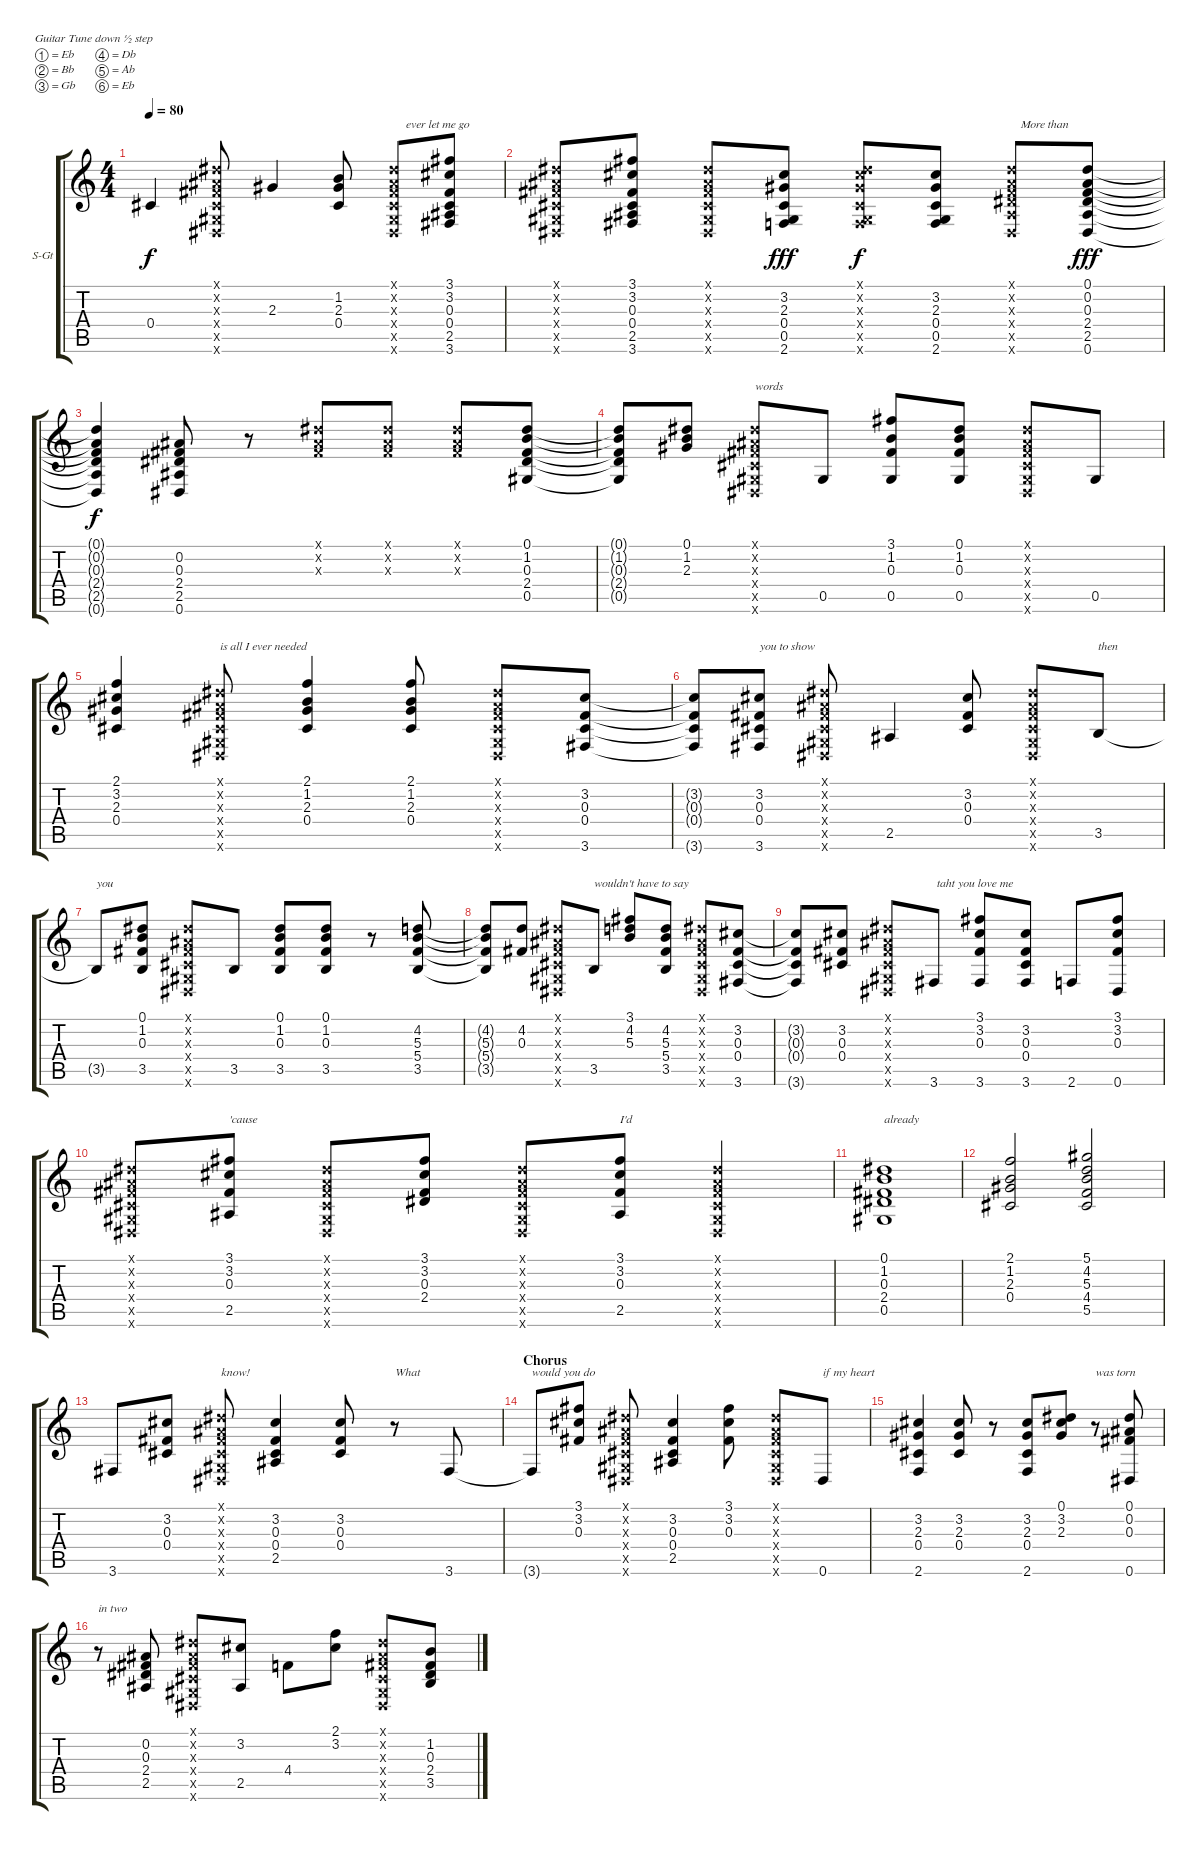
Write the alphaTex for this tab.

\bracketExtendMode groupsimilarinstruments
\firstSystemTrackNameOrientation horizontal
\otherSystemsTrackNameOrientation horizontal
\track ("Trilha 1" "S-Gt") {instrument acousticguitarsteel}
\staff {score tabs}
\tuning (Eb4 Bb3 Gb3 Db3 Ab2 Eb2)
\ts (4 4)
\tempo 80
\clef g2
\ks c
0.4.4{dy f} (0.1{x} 0.2{x} 0.3{x} 0.4{x} 0.5{x} 0.6{x}).8 2.3.4 (1.2 2.3 0.4).8 (0.1{x} 0.2{x} 0.3{x} 0.4{x} 0.5{x} 0.6{x}).8{txt "    ever let me go"} (3.1 3.2 0.3 0.4 2.5 3.6).8 |
(0.1{x} 0.2{x} 0.3{x} 0.4{x} 0.5{x} 0.6{x}).8 (3.1 3.2 0.3 0.4 2.5 3.6).8 (0.1{x} 0.2{x} 0.3{x} 0.4{x} 0.5{x} 0.6{x}).8 (3.2 2.3 0.4 0.5 2.6).8{dy fff} (0.1{x} 3.2{x} 2.3{x} 0.4{x} 0.5{x} 2.6{x}).8{dy f} (3.2 2.3 0.4 0.5 2.6).8 (0.1{x} 0.2{x} 0.3{x} 2.4{x} 2.5{x} 0.6{x}).8{txt "   More than "} (0.1 0.2 0.3 2.4 2.5 0.6).8{dy fff} |
(0.1{t} 0.2{t} 0.3{t} 2.4{t} 2.5{t} 0.6{t}).4{dy f} (0.2 0.3 2.4 2.5 0.6).8 r.8 (0.1{x} 0.2{x} 0.3{x}).8 (0.1{x} 0.2{x} 0.3{x}).8 (0.1{x} 0.2{x} 0.3{x}).8 (0.1 1.2 0.3 2.4 0.5).8 |
(0.1{t} 1.2{t} 0.3{t} 2.4{t} 0.5{t}).8 (0.1 1.2 2.3).8 (0.1{x} 0.2{x} 0.3{x} 0.4{x} 0.5{x} 0.6{x}).8{txt "words"} 0.5.8 (3.1 1.2 0.3 0.5).8 (0.1 1.2 0.3 0.5).8 (0.1{x} 0.2{x} 0.3{x} 0.4{x} 0.5{x} 0.6{x}).8 0.5.8 |
(2.1 3.2 2.3 0.4).4 (0.1{x} 0.2{x} 0.3{x} 0.4{x} 0.5{x} 0.6{x}).8{txt "is all I ever needed"} (2.1 1.2 2.3 0.4).4 (2.1 1.2 2.3 0.4).8 (0.1{x} 0.2{x} 0.3{x} 0.4{x} 0.5{x} 0.6{x}).8 (3.2 0.3 0.4 3.6).8 |
(3.2{t} 0.3{t} 0.4{t} 3.6{t}).8 (3.2 0.3 0.4 3.6).8{txt "you to show"} (0.1{x} 0.2{x} 0.3{x} 0.4{x} 0.5{x} 0.6{x}).8 2.5.4 (3.2 0.3 0.4).8 (0.1{x} 0.2{x} 0.3{x} 0.4{x} 0.5{x} 0.6{x}).8 3.5.8{txt "then"} |
3.5{t}.8{txt "you"} (0.1 1.2 0.3 3.5).8 (0.1{x} 0.2{x} 0.3{x} 0.4{x} 0.5{x} 0.6{x}).8 3.5.8 (0.1 1.2 0.3 3.5).8 (0.1 1.2 0.3 3.5).8 r.8 (4.2 5.3 5.4 3.5).8 |
(4.2{t} 5.3{t} 5.4{t} 3.5{t}).8 (4.2 0.3).8 (0.1{x} 0.2{x} 0.3{x} 0.4{x} 0.5{x} 0.6{x}).8 3.5.8{txt "wouldn't have to say"} (3.1 4.2 5.3).8 (4.2 5.3 5.4 3.5).8 (0.1{x} 0.2{x} 0.3{x} 0.4{x} 0.5{x} 0.6{x}).8 (3.2 0.3 0.4 3.6).8 |
(3.2{t} 0.3{t} 0.4{t} 3.6{t}).8 (3.2 0.3 0.4).8 (0.1{x} 0.2{x} 0.3{x} 0.4{x} 0.5{x} 0.6{x}).8 3.6.8{txt " taht you love me"} (3.1 3.2 0.3 3.6).8 (3.2 0.3 0.4 3.6).8 2.6.8 (3.1 3.2 0.3 0.6).8 |
(0.1{x} 0.2{x} 0.3{x} 0.4{x} 0.5{x} 0.6{x}).8 (3.1 3.2 0.3 2.5).8{txt "'cause "} (0.1{x} 0.2{x} 0.3{x} 0.4{x} 0.5{x} 0.6{x}).8 (3.1 3.2 0.3 2.4).8 (0.1{x} 0.2{x} 0.3{x} 0.4{x} 0.5{x} 0.6{x}).8 (3.1 3.2 0.3 2.5).8{txt "I'd "} (0.1{x} 0.2{x} 0.3{x} 0.4{x} 0.5{x} 0.6{x}).4 |
(0.1 1.2 0.3 2.4 0.5).1{txt "already"} |
(2.1 1.2 2.3 0.4).2 (5.1 4.2 5.3 4.4 5.5).2 |
3.6.8 (3.2 0.3 0.4).8 (0.1{x} 0.2{x} 0.3{x} 0.4{x} 0.5{x} 0.6{x}).8{txt "know!"} (3.2 0.3 0.4 2.5).4 (3.2 0.3 0.4).8 r.8{txt "What"} 3.6.8 |
\section ("" "Chorus")
3.6{t}.8{txt "would you do"} (3.1 3.2 0.3).8 (0.1{x} 0.2{x} 0.3{x} 0.4{x} 0.5{x} 0.6{x}).8 (3.2 0.3 0.4 2.5).4 (3.1 3.2 0.3).8 (0.1{x} 0.2{x} 0.3{x} 0.4{x} 0.5{x} 0.6{x}).8 0.6.8{txt "if my heart"} |
(3.2 2.3 0.4 2.6).4 (3.2 2.3 0.4).8 r.8 (3.2 2.3 0.4 2.6).8 (0.1 3.2 2.3).8 r.8{txt "was torn"} (0.1 0.2 0.3 0.6).8 |
r.8{txt "in two"} (0.2 0.3 2.4 2.5).8 (0.1{x} 0.2{x} 0.3{x} 0.4{x} 0.5{x} 0.6{x}).8 (3.2 2.5).8 4.4.8 (2.1 3.2).8 (0.1{x} 0.2{x} 0.3{x} 0.4{x} 0.5{x} 0.6{x}).8 (1.2 0.3 2.4 3.5).8
